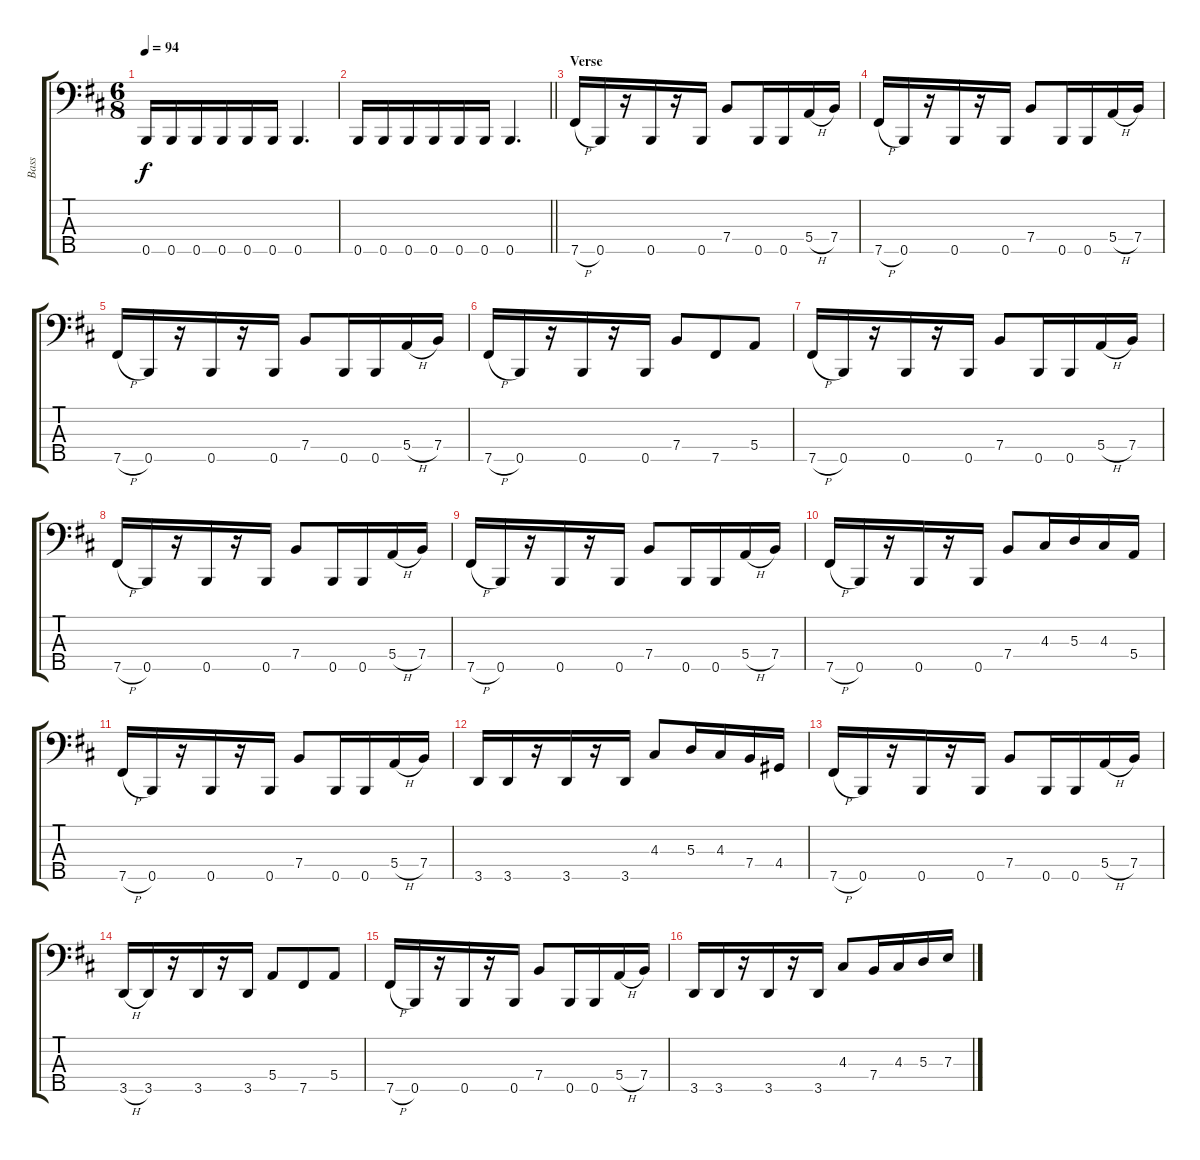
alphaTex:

\track ("Bass" "Bass") {instrument electricbasspick}
\staff {score tabs}
\tuning (G2 D2 A1 E1 B0) {hide}
\ts (6 8)
\tempo 94
\clef f4
\ks bminor
0.5.16{dy f} 0.5.16 0.5.16 0.5.16 0.5.16 0.5.16 0.5.4{d} |
\barLineRight lightlight
0.5.16 0.5.16 0.5.16 0.5.16 0.5.16 0.5.16 0.5.4{d} |
\section ("" "Verse")
7.5{h}.16 0.5.16 r.16 0.5.16 r.16 0.5.16 7.4.8 0.5.16 0.5.16 5.4{h}.16 7.4.16 |
7.5{h}.16 0.5.16 r.16 0.5.16 r.16 0.5.16 7.4.8 0.5.16 0.5.16 5.4{h}.16 7.4.16 |
7.5{h}.16 0.5.16 r.16 0.5.16 r.16 0.5.16 7.4.8 0.5.16 0.5.16 5.4{h}.16 7.4.16 |
7.5{h}.16 0.5.16 r.16 0.5.16 r.16 0.5.16 7.4.8 7.5.8 5.4.8 |
7.5{h}.16 0.5.16 r.16 0.5.16 r.16 0.5.16 7.4.8 0.5.16 0.5.16 5.4{h}.16 7.4.16 |
7.5{h}.16 0.5.16 r.16 0.5.16 r.16 0.5.16 7.4.8 0.5.16 0.5.16 5.4{h}.16 7.4.16 |
7.5{h}.16 0.5.16 r.16 0.5.16 r.16 0.5.16 7.4.8 0.5.16 0.5.16 5.4{h}.16 7.4.16 |
7.5{h}.16 0.5.16 r.16 0.5.16 r.16 0.5.16 7.4.8 4.3.16 5.3.16 4.3.16 5.4.16 |
7.5{h}.16 0.5.16 r.16 0.5.16 r.16 0.5.16 7.4.8 0.5.16 0.5.16 5.4{h}.16 7.4.16 |
3.5.16 3.5.16 r.16 3.5.16 r.16 3.5.16 4.3.8 5.3.16 4.3.16 7.4.16 4.4.16 |
7.5{h}.16 0.5.16 r.16 0.5.16 r.16 0.5.16 7.4.8 0.5.16 0.5.16 5.4{h}.16 7.4.16 |
3.5{h}.16 3.5.16 r.16 3.5.16 r.16 3.5.16 5.4.8 7.5.8 5.4.8 |
7.5{h}.16 0.5.16 r.16 0.5.16 r.16 0.5.16 7.4.8 0.5.16 0.5.16 5.4{h}.16 7.4.16 |
3.5.16 3.5.16 r.16 3.5.16 r.16 3.5.16 4.3.8 7.4.16 4.3.16 5.3.16 7.3.16
